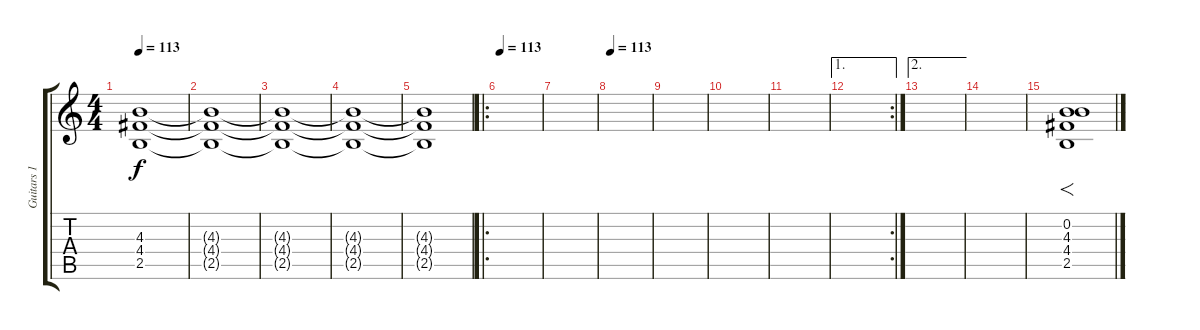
\track ("Guitars 1" "Guitars 1") {instrument distortionguitar}
\staff {score tabs}
\tuning (E4 B3 G3 D3 A2 E2) {hide}
\ts (4 4)
\tempo 113
\clef g2
\ks c
(4.3{t} 4.4{t} 2.5{t}).1{dy f} |
(4.3{t} 4.4{t} 2.5{t}).1 |
(4.3{t} 4.4{t} 2.5{t}).1 |
(4.3{t} 4.4{t} 2.5{t}).1{volume 0} |
(4.3{t} 4.4{t} 2.5{t}).1 |
\ro
\tempo 113
|
|
\tempo 113
|
|
|
|
\ae 1
\rc 2
|
\ae 2
|
|
(0.2 4.3 4.4 2.5).1{f}
